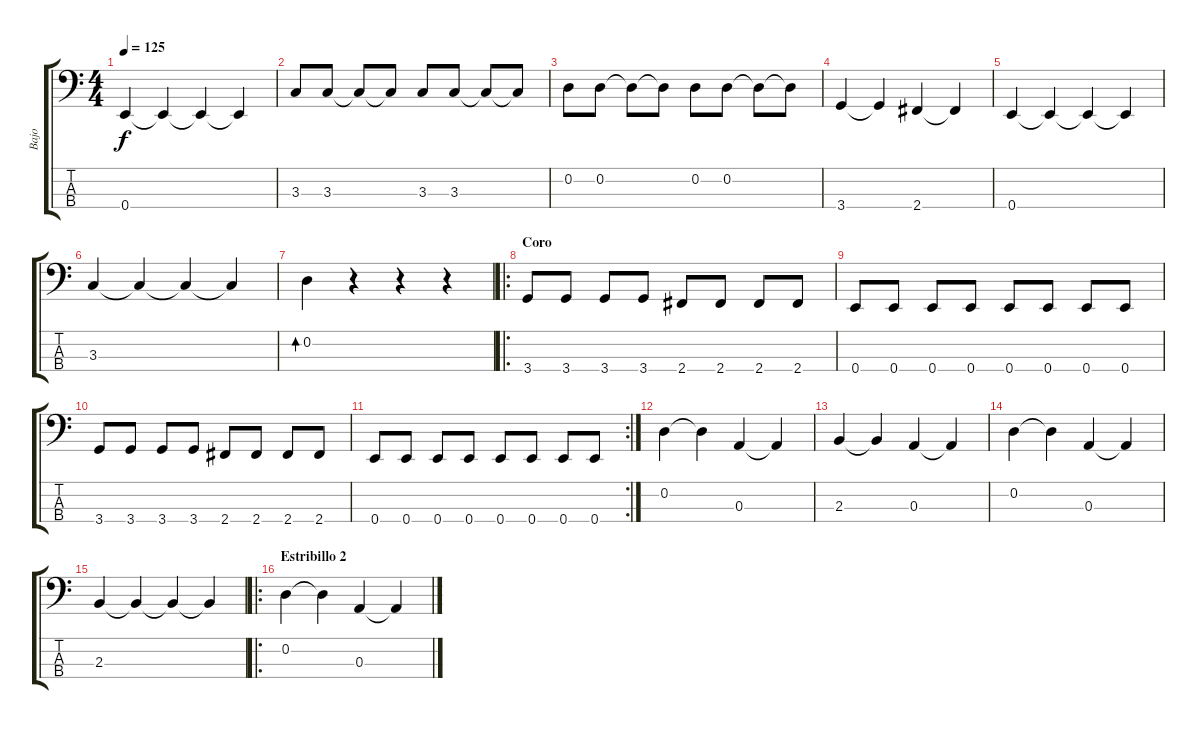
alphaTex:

\track ("Bajo" "Bajo") {instrument electricbasspick}
\staff {score tabs}
\tuning (G2 D2 A1 E1) {hide}
\ts (4 4)
\tempo 125
\clef f4
\ks c
0.4.4{dy f} 0.4{t}.4 0.4{t}.4 0.4{t}.4 |
3.3.8 3.3.8 3.3{t}.8 3.3{t}.8 3.3.8 3.3.8 3.3{t}.8 3.3{t}.8 |
0.2.8 0.2.8 0.2{t}.8 0.2{t}.8 0.2.8 0.2.8 0.2{t}.8 0.2{t}.8 |
3.4.4 3.4{t}.4 2.4.4 2.4{t}.4 |
0.4.4 0.4{t}.4 0.4{t}.4 0.4{t}.4 |
3.3.4 3.3{t}.4 3.3{t}.4 3.3{t}.4 |
0.2.4{bd 30} r.4 r.4 r.4 |
\ro
\section ("" "Coro")
3.4.8 3.4.8 3.4.8 3.4.8 2.4.8 2.4.8 2.4.8 2.4.8 |
0.4.8 0.4.8 0.4.8 0.4.8 0.4.8 0.4.8 0.4.8 0.4.8 |
3.4.8 3.4.8 3.4.8 3.4.8 2.4.8 2.4.8 2.4.8 2.4.8 |
\rc 2
0.4.8 0.4.8 0.4.8 0.4.8 0.4.8 0.4.8 0.4.8 0.4.8 |
0.2.4 0.2{t}.4 0.3.4 0.3{t}.4 |
2.3.4 2.3{t}.4 0.3.4 0.3{t}.4 |
0.2.4 0.2{t}.4 0.3.4 0.3{t}.4 |
2.3.4 2.3{t}.4 2.3{t}.4 2.3{t}.4 |
\ro
\section ("" "Estribillo 2")
0.2.4 0.2{t}.4 0.3.4 0.3{t}.4
